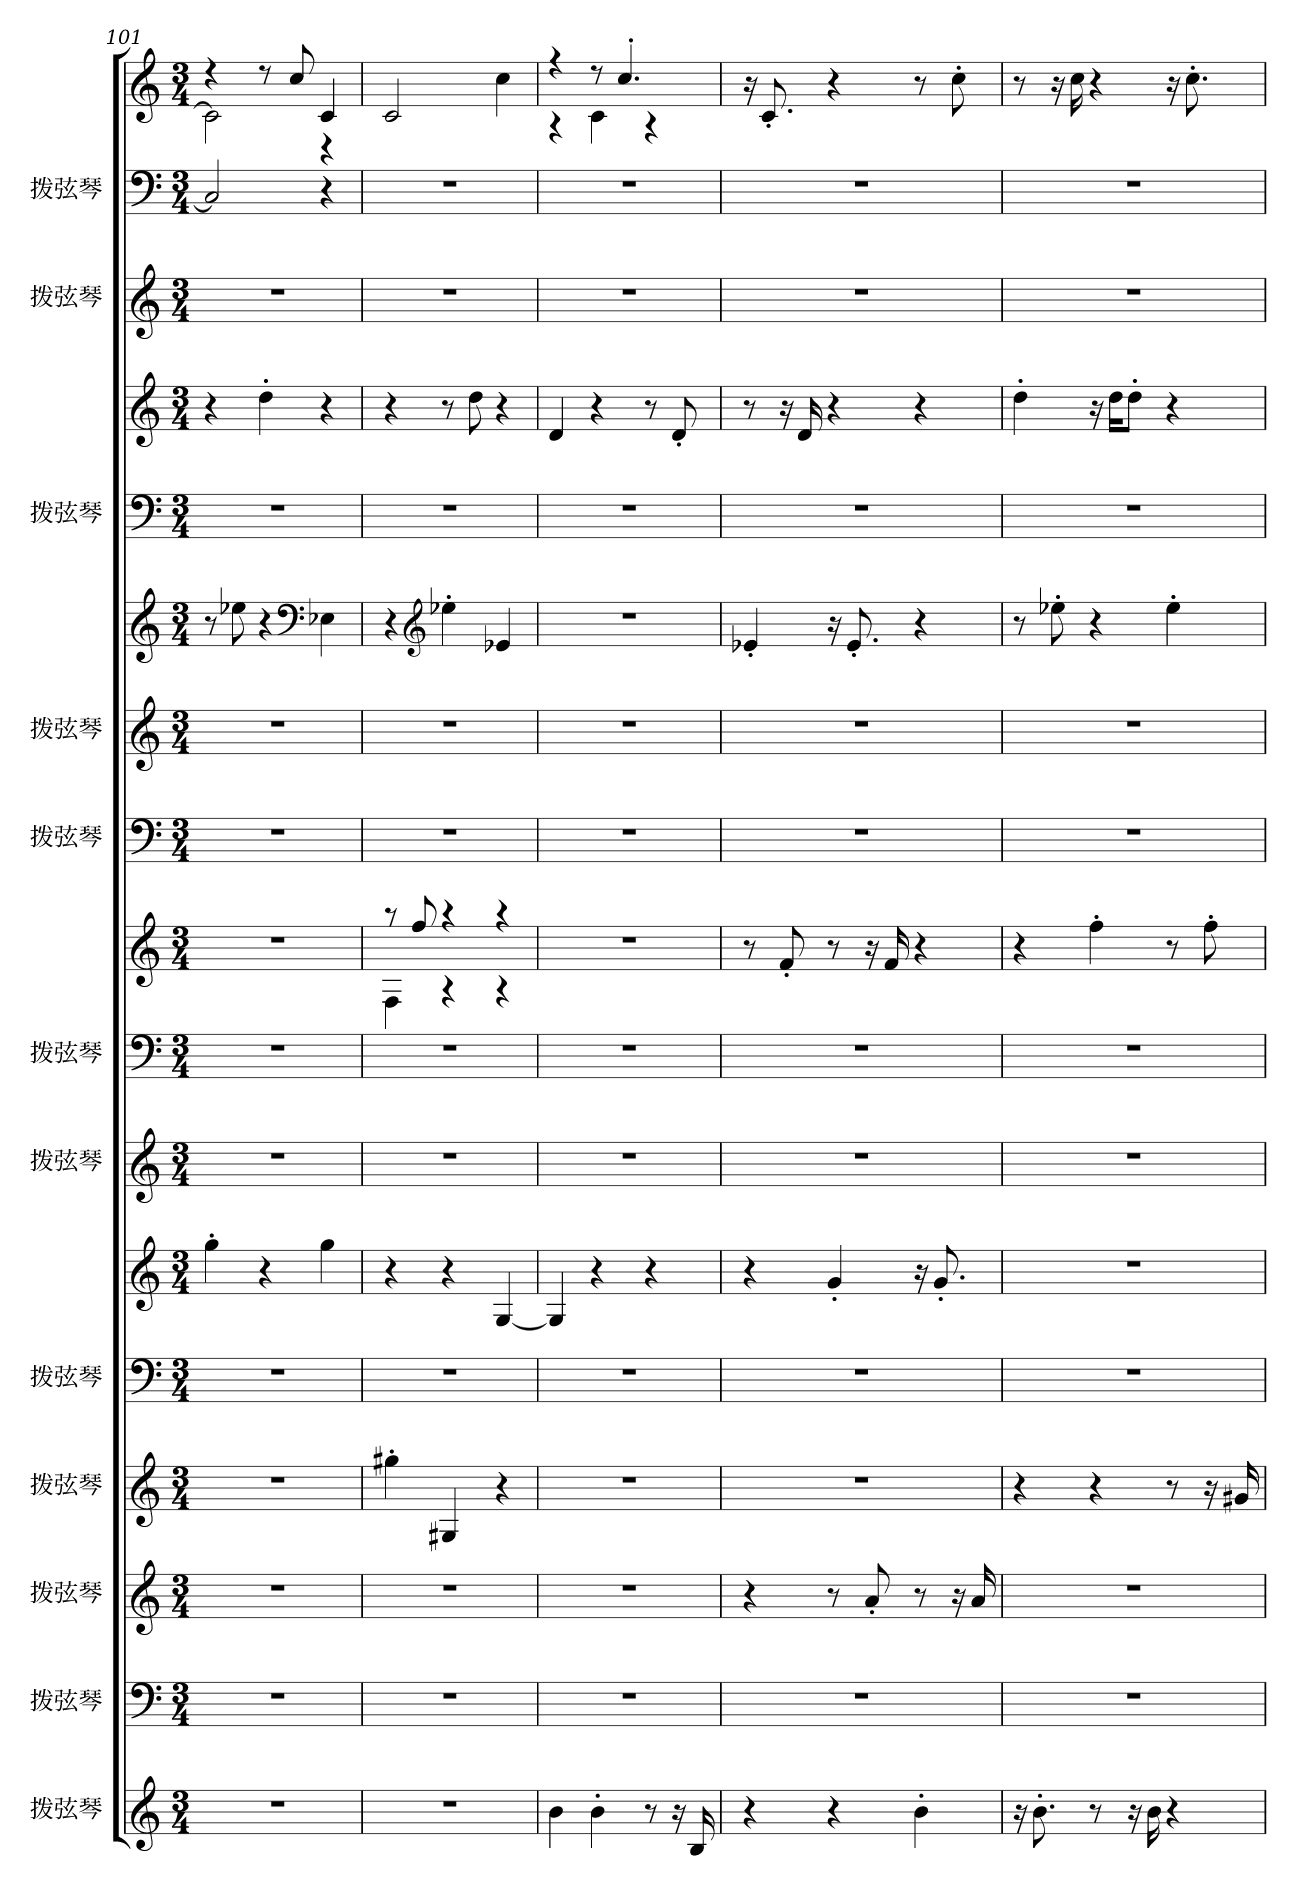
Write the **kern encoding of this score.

**kern	**kern	**kern	**kern	**kern	**kern	**kern	**kern	**kern	**kern	**kern	**kern	**kern	**kern	**kern	**kern	**kern
*part12	*part11	*part10	*part9	*part8	*part8	*part7	*part6	*part6	*part5	*part4	*part4	*part3	*part3	*part2	*part1	*part1
*staff17	*staff16	*staff15	*staff14	*staff13	*staff12	*staff11	*staff10	*staff9	*staff8	*staff7	*staff6	*staff5	*staff4	*staff3	*staff2	*staff1
*I"拨弦琴	*I"拨弦琴	*I"拨弦琴	*I"拨弦琴	*I"拨弦琴	*	*I"拨弦琴	*I"拨弦琴	*	*I"拨弦琴	*I"拨弦琴	*	*I"拨弦琴	*	*I"拨弦琴	*I"拨弦琴	*
!!LO:PB:g=z
*clefG2	*clefF4	*clefG2	*clefG2	*clefF4	*clefG2	*clefG2	*clefF4	*clefG2	*clefF4	*clefG2	*clefG2	*clefF4	*clefG2	*clefG2	*clefF4	*clefG2
*k[]	*k[]	*k[]	*k[]	*k[]	*k[]	*k[]	*k[]	*k[]	*k[]	*k[]	*k[]	*k[]	*k[]	*k[]	*k[]	*k[]
*M3/4	*M3/4	*M3/4	*M3/4	*M3/4	*M3/4	*M3/4	*M3/4	*M3/4	*M3/4	*M3/4	*M3/4	*M3/4	*M3/4	*M3/4	*M3/4	*M3/4
=101	=101	=101	=101	=101	=101	=101	=101	=101	=101	=101	=101	=101	=101	=101	=101	=101
*	*	*	*	*	*	*	*	*	*	*	*	*	*	*	*	*^
2.r	2.r	2.r	2.r	2.r	4gg'\	2.r	2.r	2.r	2.r	2.r	8r	2.r	4r	2.r	2C/]	4r	2c\]
.	.	.	.	.	.	.	.	.	.	.	8ee-X\	.	.	.	.	.	.
.	.	.	.	.	4r	.	.	.	.	.	4r	.	4dd'\	.	.	8r	.
.	.	.	.	.	.	.	.	.	.	.	.	.	.	.	.	8cc/	.
*	*	*	*	*	*	*	*	*	*	*	*clefF4	*	*	*	*	*	*
.	.	.	.	.	4gg\	.	.	.	.	.	4E-X\	.	4r	.	4r	4c/	4r
*	*	*	*	*	*	*	*	*	*	*	*	*	*	*	*	*v	*v
=102	=102	=102	=102	=102	=102	=102	=102	=102	=102	=102	=102	=102	=102	=102	=102	=102
*	*	*	*	*	*	*	*	*^	*	*	*	*	*	*	*	*
2.r	2.r	2.r	4gg#X'\	2.r	4r	2.r	2.r	8r	4F\	2.r	2.r	4r	2.r	4r	2.r	2.r	2c/
.	.	.	.	.	.	.	.	8ff/	.	.	.	.	.	.	.	.	.
*	*	*	*	*	*	*	*	*	*	*	*	*clefG2	*	*	*	*	*
.	.	.	4G#X/	.	4r	.	.	4r	4r	.	.	4ee-X'\	.	8r	.	.	.
.	.	.	.	.	.	.	.	.	.	.	.	.	.	8dd\	.	.	.
.	.	.	4r	.	[4G/	.	.	4r	4r	.	.	4e-X/	.	4r	.	.	4cc\
*	*	*	*	*	*	*	*	*v	*v	*	*	*	*	*	*	*	*
=103	=103	=103	=103	=103	=103	=103	=103	=103	=103	=103	=103	=103	=103	=103	=103	=103
*	*	*	*	*	*	*	*	*	*	*	*	*	*	*	*	*^
4b\	2.r	2.r	2.r	2.r	4G/]	2.r	2.r	2.r	2.r	2.r	2.r	2.r	4d/	2.r	2.r	4r	4r
4b'\	.	.	.	.	4r	.	.	.	.	.	.	.	4r	.	.	8r	4c\
.	.	.	.	.	.	.	.	.	.	.	.	.	.	.	.	4.cc'/	.
8r	.	.	.	.	4r	.	.	.	.	.	.	.	8r	.	.	.	4r
16r	.	.	.	.	.	.	.	.	.	.	.	.	8d'/	.	.	.	.
16B/	.	.	.	.	.	.	.	.	.	.	.	.	.	.	.	.	.
*	*	*	*	*	*	*	*	*	*	*	*	*	*	*	*	*v	*v
=104	=104	=104	=104	=104	=104	=104	=104	=104	=104	=104	=104	=104	=104	=104	=104	=104
4r	2.r	4r	2.r	2.r	4r	2.r	2.r	8r	2.r	2.r	4e-X'/	2.r	8r	2.r	2.r	16r
.	.	.	.	.	.	.	.	.	.	.	.	.	.	.	.	8.c'/
.	.	.	.	.	.	.	.	8f'/	.	.	.	.	16r	.	.	.
.	.	.	.	.	.	.	.	.	.	.	.	.	16d/	.	.	.
4r	.	8r	.	.	4g'/	.	.	8r	.	.	16r	.	4r	.	.	4r
.	.	.	.	.	.	.	.	.	.	.	8.e-'/	.	.	.	.	.
.	.	8a'/	.	.	.	.	.	16r	.	.	.	.	.	.	.	.
.	.	.	.	.	.	.	.	16f/	.	.	.	.	.	.	.	.
4b'\	.	8r	.	.	16r	.	.	4r	.	.	4r	.	4r	.	.	8r
.	.	.	.	.	8.g'/	.	.	.	.	.	.	.	.	.	.	.
.	.	16r	.	.	.	.	.	.	.	.	.	.	.	.	.	8cc'\
.	.	16a/	.	.	.	.	.	.	.	.	.	.	.	.	.	.
!!LO:PB:g=z
=105	=105	=105	=105	=105	=105	=105	=105	=105	=105	=105	=105	=105	=105	=105	=105	=105
16r	2.r	2.r	4r	2.r	2.r	2.r	2.r	4r	2.r	2.r	8r	2.r	4dd'\	2.r	2.r	8r
8.b'\	.	.	.	.	.	.	.	.	.	.	.	.	.	.	.	.
.	.	.	.	.	.	.	.	.	.	.	8ee-X'\	.	.	.	.	16r
.	.	.	.	.	.	.	.	.	.	.	.	.	.	.	.	16cc\
8r	.	.	4r	.	.	.	.	4ff'\	.	.	4r	.	16r	.	.	4r
.	.	.	.	.	.	.	.	.	.	.	.	.	16dd\KL	.	.	.
16r	.	.	.	.	.	.	.	.	.	.	.	.	8dd'\J	.	.	.
16b\	.	.	.	.	.	.	.	.	.	.	.	.	.	.	.	.
4r	.	.	8r	.	.	.	.	8r	.	.	4ee-'\	.	4r	.	.	16r
.	.	.	.	.	.	.	.	.	.	.	.	.	.	.	.	8.cc'\
.	.	.	16r	.	.	.	.	8ff'\	.	.	.	.	.	.	.	.
.	.	.	16g#X/	.	.	.	.	.	.	.	.	.	.	.	.	.
=	=	=	=	=	=	=	=	=	=	=	=	=	=	=	=	=
*-	*-	*-	*-	*-	*-	*-	*-	*-	*-	*-	*-	*-	*-	*-	*-	*-
